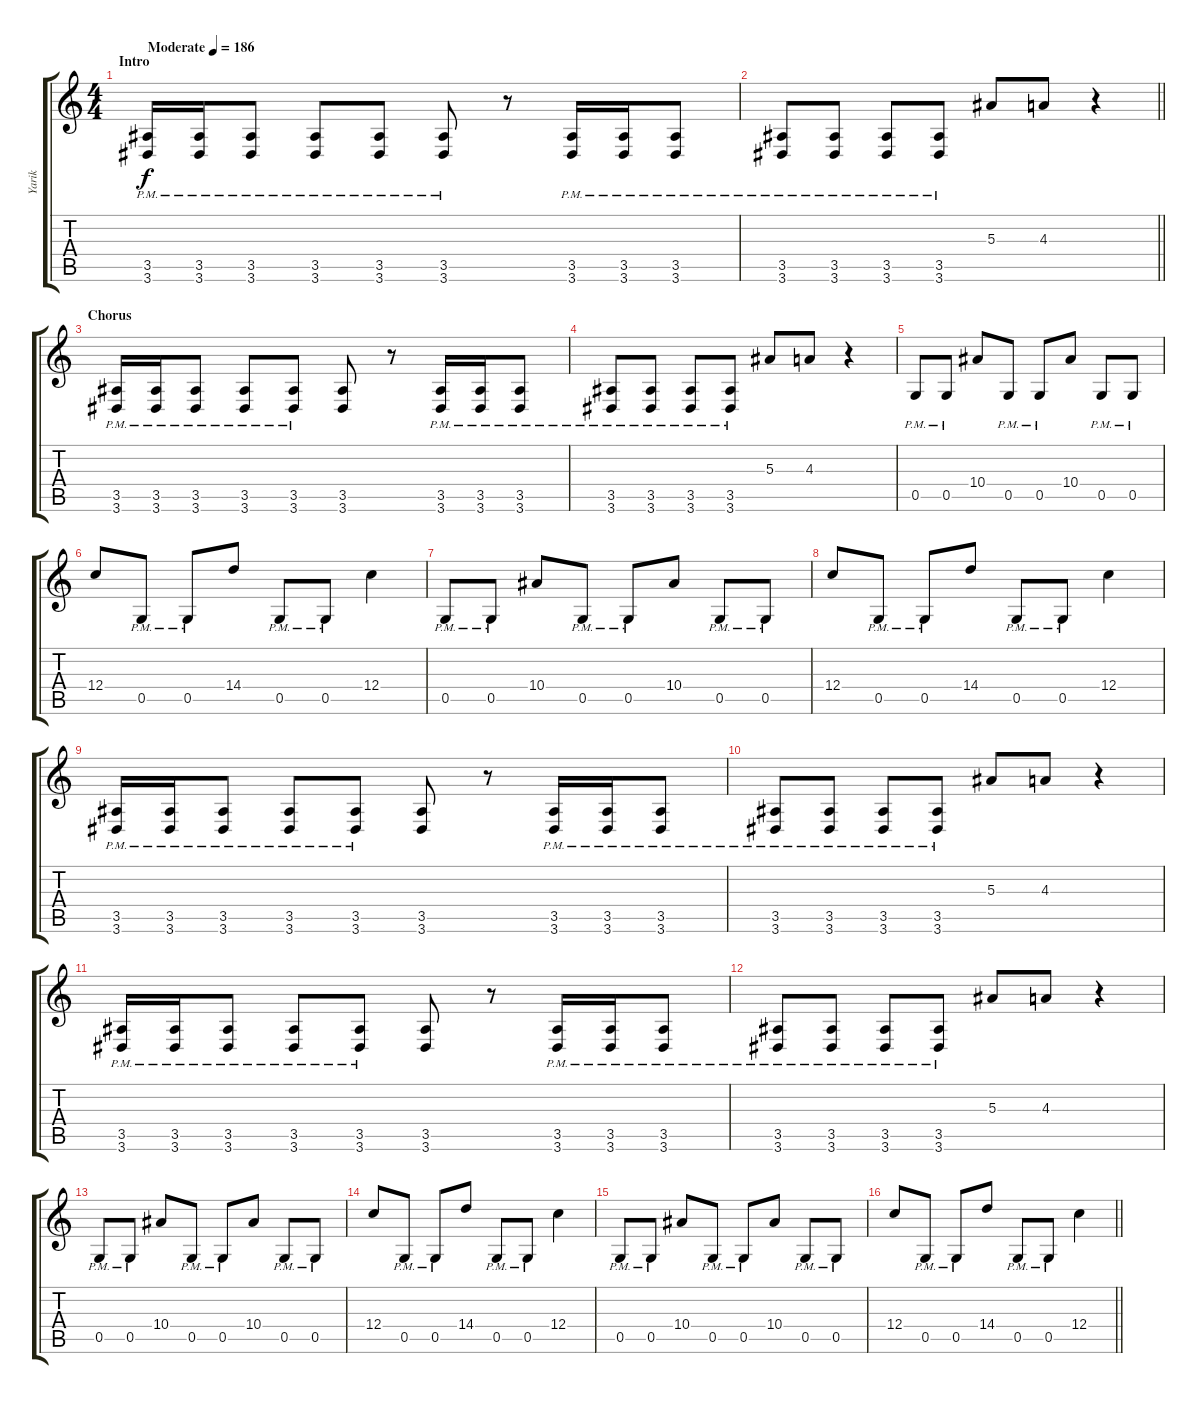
\track ("Yarik" "Yarik") {instrument distortionguitar}
\staff {score tabs}
\tuning (D4 A3 F3 C3 G2 C2) {hide}
\ts (4 4)
\section ("" "Intro")
\tempo (186 "Moderate")
\clef g2
\ks c
(3.5{pm} 3.6{pm}).16{dy f instrument distortionguitar} (3.5{pm} 3.6{pm}).16 (3.5{pm} 3.6{pm}).8 (3.5{pm} 3.6{pm}).8 (3.5{pm} 3.6{pm}).8 (3.5{pm} 3.6{pm}).8 r.8 (3.5{pm} 3.6{pm}).16 (3.5{pm} 3.6{pm}).16 (3.5{pm} 3.6{pm}).8 |
\barLineRight lightlight
(3.5{pm} 3.6{pm}).8 (3.5{pm} 3.6{pm}).8 (3.5{pm} 3.6{pm}).8 (3.5{pm} 3.6{pm}).8 5.3.8 4.3.8 r.4 |
\section ("" "Chorus")
(3.5{pm} 3.6{pm}).16 (3.5{pm} 3.6{pm}).16 (3.5{pm} 3.6{pm}).8 (3.5{pm} 3.6{pm}).8 (3.5{pm} 3.6{pm}).8 (3.5 3.6).8 r.8 (3.5{pm} 3.6{pm}).16 (3.5{pm} 3.6{pm}).16 (3.5{pm} 3.6{pm}).8 |
(3.5{pm} 3.6{pm}).8 (3.5{pm} 3.6{pm}).8 (3.5{pm} 3.6{pm}).8 (3.5{pm} 3.6{pm}).8 5.3.8 4.3.8 r.4 |
0.5{pm}.8 0.5{pm}.8 10.4.8 0.5{pm}.8 0.5{pm}.8 10.4.8 0.5{pm}.8 0.5{pm}.8 |
12.4.8 0.5{pm}.8 0.5{pm}.8 14.4.8 0.5{pm}.8 0.5{pm}.8 12.4.4 |
0.5{pm}.8 0.5{pm}.8 10.4.8 0.5{pm}.8 0.5{pm}.8 10.4.8 0.5{pm}.8 0.5{pm}.8 |
12.4.8 0.5{pm}.8 0.5{pm}.8 14.4.8 0.5{pm}.8 0.5{pm}.8 12.4.4 |
(3.5{pm} 3.6{pm}).16 (3.5{pm} 3.6{pm}).16 (3.5{pm} 3.6{pm}).8 (3.5{pm} 3.6{pm}).8 (3.5{pm} 3.6{pm}).8 (3.5 3.6).8 r.8 (3.5{pm} 3.6{pm}).16 (3.5{pm} 3.6{pm}).16 (3.5{pm} 3.6{pm}).8 |
(3.5{pm} 3.6{pm}).8 (3.5{pm} 3.6{pm}).8 (3.5{pm} 3.6{pm}).8 (3.5{pm} 3.6{pm}).8 5.3.8 4.3.8 r.4 |
(3.5{pm} 3.6{pm}).16 (3.5{pm} 3.6{pm}).16 (3.5{pm} 3.6{pm}).8 (3.5{pm} 3.6{pm}).8 (3.5{pm} 3.6{pm}).8 (3.5 3.6).8 r.8 (3.5{pm} 3.6{pm}).16 (3.5{pm} 3.6{pm}).16 (3.5{pm} 3.6{pm}).8 |
(3.5{pm} 3.6{pm}).8 (3.5{pm} 3.6{pm}).8 (3.5{pm} 3.6{pm}).8 (3.5{pm} 3.6{pm}).8 5.3.8 4.3.8 r.4 |
0.5{pm}.8 0.5{pm}.8 10.4.8 0.5{pm}.8 0.5{pm}.8 10.4.8 0.5{pm}.8 0.5{pm}.8 |
12.4.8 0.5{pm}.8 0.5{pm}.8 14.4.8 0.5{pm}.8 0.5{pm}.8 12.4.4 |
0.5{pm}.8 0.5{pm}.8 10.4.8 0.5{pm}.8 0.5{pm}.8 10.4.8 0.5{pm}.8 0.5{pm}.8 |
\barLineRight lightlight
12.4.8 0.5{pm}.8 0.5{pm}.8 14.4.8 0.5{pm}.8 0.5{pm}.8 12.4.4
